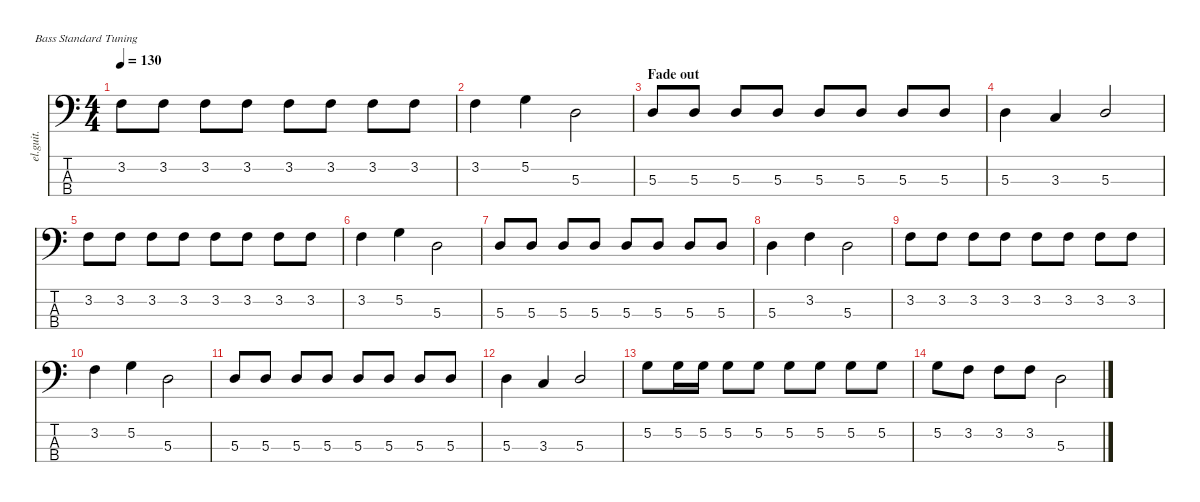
\defaultSystemsLayout 4
\hideDynamics
\bracketExtendMode nobrackets
\otherSystemsTrackNameOrientation horizontal
\track ("Bass guitar" "el.guit.") {defaultSystemsLayout 8 instrument electricguitarclean}
\staff {score tabs}
\tuning (G2 D2 A1 E1)
\ts (4 4)
\tempo 130
\clef f4
\ks c
3.2.8{dy f beam Down} 3.2.8{beam Down} 3.2.8{beam Down} 3.2.8{beam Down} 3.2.8{beam Down} 3.2.8{beam Down} 3.2.8{beam Down} 3.2.8{beam Down} |
3.2.4{beam Down} 5.2.4{beam Down} 5.3.2{beam Down} |
\section ("" "Fade out")
5.3.8{beam Up} 5.3.8{beam Up} 5.3.8{beam Up} 5.3.8{beam Up} 5.3.8{beam Up} 5.3.8{beam Up} 5.3.8{beam Up} 5.3.8{beam Up} |
5.3.4{beam Down} 3.3.4{beam Up} 5.3.2{beam Up} |
3.2.8{beam Down} 3.2.8{beam Down} 3.2.8{beam Down} 3.2.8{beam Down} 3.2.8{beam Down} 3.2.8{beam Down} 3.2.8{beam Down} 3.2.8{beam Down} |
3.2.4{beam Down} 5.2.4{beam Down} 5.3.2{beam Down} |
5.3.8{beam Up} 5.3.8{beam Up} 5.3.8{beam Up} 5.3.8{beam Up} 5.3.8{beam Up} 5.3.8{beam Up} 5.3.8{beam Up} 5.3.8{beam Up} |
5.3.4{beam Down} 3.2.4{beam Down} 5.3.2{beam Down} |
3.2.8{beam Down} 3.2.8{beam Down} 3.2.8{beam Down} 3.2.8{beam Down} 3.2.8{beam Down} 3.2.8{beam Down} 3.2.8{beam Down} 3.2.8{beam Down} |
3.2.4{beam Down} 5.2.4{beam Down} 5.3.2{beam Down} |
5.3.8{beam Up} 5.3.8{beam Up} 5.3.8{beam Up} 5.3.8{beam Up} 5.3.8{beam Up} 5.3.8{beam Up} 5.3.8{beam Up} 5.3.8{beam Up} |
5.3.4{beam Down} 3.3.4{beam Up} 5.3.2{beam Up} |
5.2.8{beam Down} 5.2.16{beam Down} 5.2.16{beam Down} 5.2.8{beam Down} 5.2.8{beam Down} 5.2.8{beam Down} 5.2.8{beam Down} 5.2.8{beam Down} 5.2.8{beam Down} |
5.2.8{beam Down} 3.2.8{beam Down} 3.2.8{beam Down} 3.2.8{beam Down} 5.3.2{beam Down}
